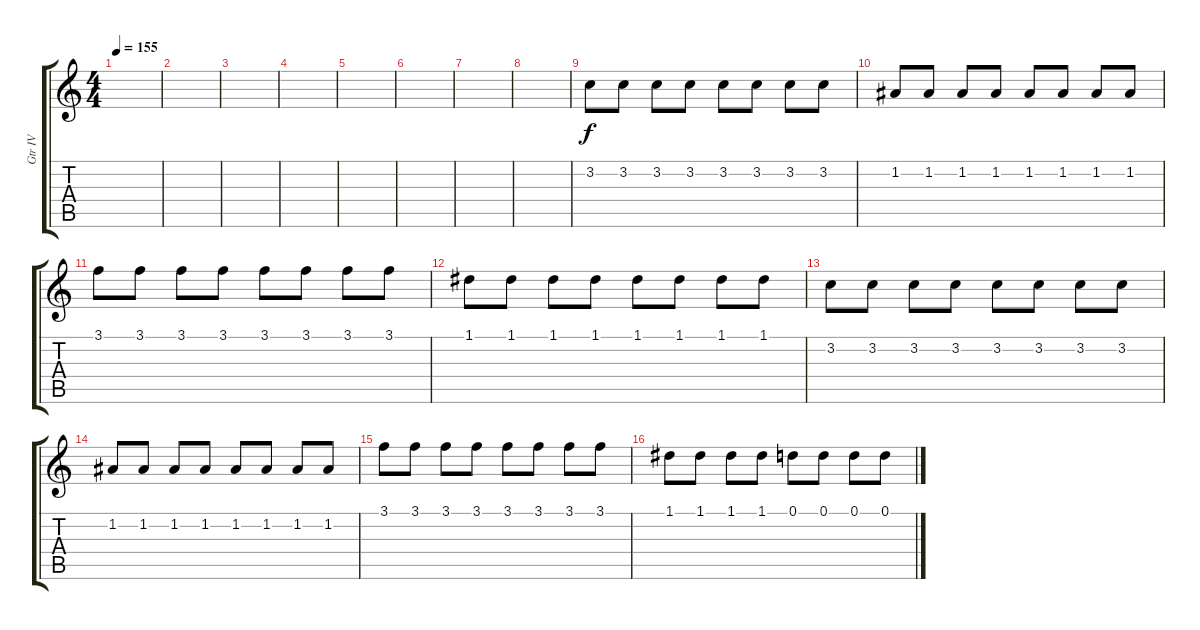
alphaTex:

\track ("Gtr IV" "Gtr IV") {instrument distortionguitar}
\staff {score tabs}
\tuning (D4 A3 F3 C3 G2 C2) {hide}
\ts (4 4)
\tempo 155
\clef g2
\ks c
|
|
|
|
|
|
|
|
3.2.8 3.2.8 3.2.8 3.2.8 3.2.8 3.2.8 3.2.8 3.2.8 |
1.2.8 1.2.8 1.2.8 1.2.8 1.2.8 1.2.8 1.2.8 1.2.8 |
3.1.8 3.1.8 3.1.8 3.1.8 3.1.8 3.1.8 3.1.8 3.1.8 |
1.1.8 1.1.8 1.1.8 1.1.8 1.1.8 1.1.8 1.1.8 1.1.8 |
3.2.8 3.2.8 3.2.8 3.2.8 3.2.8 3.2.8 3.2.8 3.2.8 |
1.2.8 1.2.8 1.2.8 1.2.8 1.2.8 1.2.8 1.2.8 1.2.8 |
3.1.8 3.1.8 3.1.8 3.1.8 3.1.8 3.1.8 3.1.8 3.1.8 |
1.1.8 1.1.8 1.1.8 1.1.8 0.1.8 0.1.8 0.1.8 0.1.8
